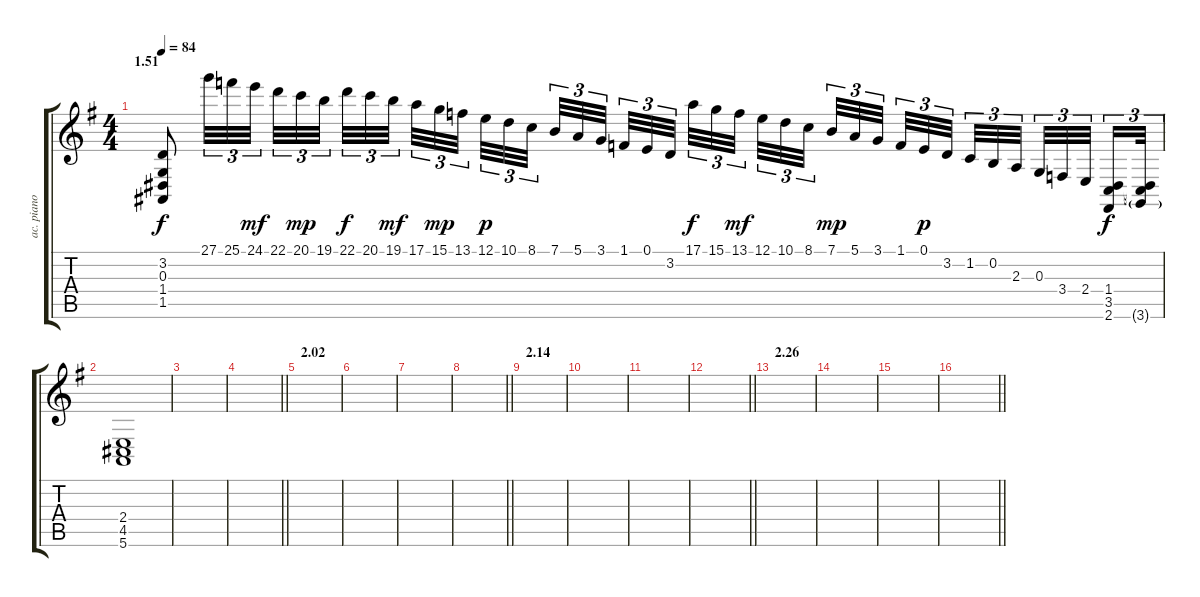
\track ("ac. piano" "ac. piano") {instrument acousticgrandpiano}
\staff {score tabs}
\tuning (E4 B3 G3 D3 A2 E2) {hide}
\ts (4 4)
\section ("" "1.51")
\tempo 84
\clef g2
\ks g
(3.2{t} 0.3{t} 1.4{t} 1.5{t}).8{dy f} 27.1.32{tu (3 2)} 25.1.32{tu (3 2)} 24.1.32{tu (3 2) dy mf beam splitsecondary} 22.1.32{tu (3 2)} 20.1.32{tu (3 2) dy mp} 19.1.32{tu (3 2)} 22.1.32{tu (3 2) dy f} 20.1.32{tu (3 2)} 19.1.32{tu (3 2) dy mf beam splitsecondary} 17.1.32{tu (3 2)} 15.1.32{tu (3 2) dy mp} 13.1.32{tu (3 2) beam splitsecondary} 12.1.32{tu (3 2) dy p} 10.1.32{tu (3 2)} 8.1.32{tu (3 2) beam splitsecondary} 7.1.32{tu (3 2)} 5.1.32{tu (3 2)} 3.1.32{tu (3 2)} 1.1.32{tu (3 2)} 0.1.32{tu (3 2)} 3.2.32{tu (3 2) beam splitsecondary} 17.1.32{tu (3 2) dy f} 15.1.32{tu (3 2)} 13.1.32{tu (3 2) dy mf beam splitsecondary} 12.1.32{tu (3 2)} 10.1.32{tu (3 2)} 8.1.32{tu (3 2) beam splitsecondary} 7.1.32{tu (3 2) dy mp} 5.1.32{tu (3 2)} 3.1.32{tu (3 2)} 1.1.32{tu (3 2)} 0.1.32{tu (3 2) dy p} 3.2.32{tu (3 2) beam splitsecondary} 1.2.32{tu (3 2)} 0.2.32{tu (3 2)} 2.3.32{tu (3 2) beam splitsecondary} 0.3.32{tu (3 2)} 3.4.32{tu (3 2)} 2.4.32{tu (3 2) beam splitsecondary} (1.4 3.5 2.6).16{tu (3 2) dy f} (1.4{t} 3.5{t} 3.6{g}).32{tu (3 2)} |
(2.4 4.5 5.6).1 |
|
\barLineRight lightlight
|
\section ("" "2.02")
|
|
|
\barLineRight lightlight
|
\section ("" "2.14")
|
|
|
\barLineRight lightlight
|
\section ("" "2.26")
|
|
|
\barLineRight lightlight
